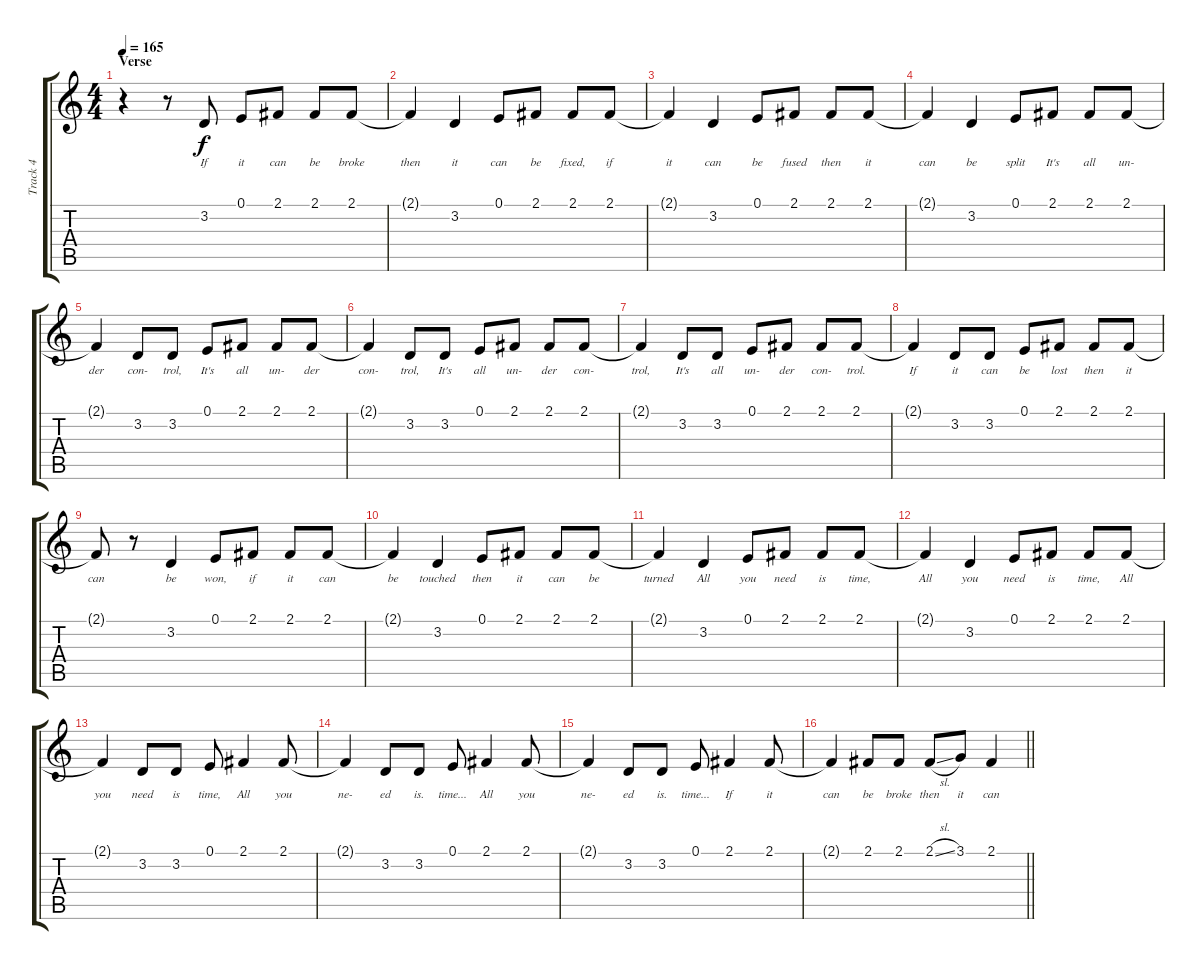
\track ("Track 4" "Track 4") {instrument clarinet}
\staff {score tabs}
\tuning (E4 B3 G3 D3 A2 E2) {hide}
\ts (4 4)
\section ("" "Verse")
\tempo 165
\clef g2
\ks c
r.4{dy f} r.8 3.2.8{lyrics (0 "If") lyrics (1 "") lyrics (2 "") lyrics (3 "") lyrics (4 "")} 0.1.8{lyrics (0 "it") lyrics (1 "") lyrics (2 "") lyrics (3 "") lyrics (4 "")} 2.1.8{lyrics (0 "can") lyrics (1 "") lyrics (2 "") lyrics (3 "") lyrics (4 "")} 2.1.8{lyrics (0 "be") lyrics (1 "") lyrics (2 "") lyrics (3 "") lyrics (4 "")} 2.1.8{lyrics (0 "broke") lyrics (1 "") lyrics (2 "") lyrics (3 "") lyrics (4 "")} |
2.1{t}.4{lyrics (0 "then") lyrics (1 "") lyrics (2 "") lyrics (3 "") lyrics (4 "")} 3.2.4{lyrics (0 "it") lyrics (1 "") lyrics (2 "") lyrics (3 "") lyrics (4 "")} 0.1.8{lyrics (0 "can") lyrics (1 "") lyrics (2 "") lyrics (3 "") lyrics (4 "")} 2.1.8{lyrics (0 "be") lyrics (1 "") lyrics (2 "") lyrics (3 "") lyrics (4 "")} 2.1.8{lyrics (0 "fixed,") lyrics (1 "") lyrics (2 "") lyrics (3 "") lyrics (4 "")} 2.1.8{lyrics (0 "if") lyrics (1 "") lyrics (2 "") lyrics (3 "") lyrics (4 "")} |
2.1{t}.4{lyrics (0 "it") lyrics (1 "") lyrics (2 "") lyrics (3 "") lyrics (4 "")} 3.2.4{lyrics (0 "can") lyrics (1 "") lyrics (2 "") lyrics (3 "") lyrics (4 "")} 0.1.8{lyrics (0 "be") lyrics (1 "") lyrics (2 "") lyrics (3 "") lyrics (4 "")} 2.1.8{lyrics (0 "fused") lyrics (1 "") lyrics (2 "") lyrics (3 "") lyrics (4 "")} 2.1.8{lyrics (0 "then") lyrics (1 "") lyrics (2 "") lyrics (3 "") lyrics (4 "")} 2.1.8{lyrics (0 "it") lyrics (1 "") lyrics (2 "") lyrics (3 "") lyrics (4 "")} |
2.1{t}.4{lyrics (0 "can") lyrics (1 "") lyrics (2 "") lyrics (3 "") lyrics (4 "")} 3.2.4{lyrics (0 "be") lyrics (1 "") lyrics (2 "") lyrics (3 "") lyrics (4 "")} 0.1.8{lyrics (0 "split") lyrics (1 "") lyrics (2 "") lyrics (3 "") lyrics (4 "")} 2.1.8{lyrics (0 "It's") lyrics (1 "") lyrics (2 "") lyrics (3 "") lyrics (4 "")} 2.1.8{lyrics (0 "all") lyrics (1 "") lyrics (2 "") lyrics (3 "") lyrics (4 "")} 2.1.8{lyrics (0 "un-") lyrics (1 "") lyrics (2 "") lyrics (3 "") lyrics (4 "")} |
2.1{t}.4{lyrics (0 "der") lyrics (1 "") lyrics (2 "") lyrics (3 "") lyrics (4 "")} 3.2.8{lyrics (0 "con-") lyrics (1 "") lyrics (2 "") lyrics (3 "") lyrics (4 "")} 3.2.8{lyrics (0 "trol,") lyrics (1 "") lyrics (2 "") lyrics (3 "") lyrics (4 "")} 0.1.8{lyrics (0 "It's") lyrics (1 "") lyrics (2 "") lyrics (3 "") lyrics (4 "")} 2.1.8{lyrics (0 "all") lyrics (1 "") lyrics (2 "") lyrics (3 "") lyrics (4 "")} 2.1.8{lyrics (0 "un-") lyrics (1 "") lyrics (2 "") lyrics (3 "") lyrics (4 "")} 2.1.8{lyrics (0 "der") lyrics (1 "") lyrics (2 "") lyrics (3 "") lyrics (4 "")} |
2.1{t}.4{lyrics (0 "con-") lyrics (1 "") lyrics (2 "") lyrics (3 "") lyrics (4 "")} 3.2.8{lyrics (0 "trol,") lyrics (1 "") lyrics (2 "") lyrics (3 "") lyrics (4 "")} 3.2.8{lyrics (0 "It's") lyrics (1 "") lyrics (2 "") lyrics (3 "") lyrics (4 "")} 0.1.8{lyrics (0 "all") lyrics (1 "") lyrics (2 "") lyrics (3 "") lyrics (4 "")} 2.1.8{lyrics (0 "un-") lyrics (1 "") lyrics (2 "") lyrics (3 "") lyrics (4 "")} 2.1.8{lyrics (0 "der") lyrics (1 "") lyrics (2 "") lyrics (3 "") lyrics (4 "")} 2.1.8{lyrics (0 "con-") lyrics (1 "") lyrics (2 "") lyrics (3 "") lyrics (4 "")} |
2.1{t}.4{lyrics (0 "trol,") lyrics (1 "") lyrics (2 "") lyrics (3 "") lyrics (4 "")} 3.2.8{lyrics (0 "It's") lyrics (1 "") lyrics (2 "") lyrics (3 "") lyrics (4 "")} 3.2.8{lyrics (0 "all") lyrics (1 "") lyrics (2 "") lyrics (3 "") lyrics (4 "")} 0.1.8{lyrics (0 "un-") lyrics (1 "") lyrics (2 "") lyrics (3 "") lyrics (4 "")} 2.1.8{lyrics (0 "der") lyrics (1 "") lyrics (2 "") lyrics (3 "") lyrics (4 "")} 2.1.8{lyrics (0 "con-") lyrics (1 "") lyrics (2 "") lyrics (3 "") lyrics (4 "")} 2.1.8{lyrics (0 "trol.") lyrics (1 "") lyrics (2 "") lyrics (3 "") lyrics (4 "")} |
2.1{t}.4{lyrics (0 "If") lyrics (1 "") lyrics (2 "") lyrics (3 "") lyrics (4 "")} 3.2.8{lyrics (0 "it") lyrics (1 "") lyrics (2 "") lyrics (3 "") lyrics (4 "")} 3.2.8{lyrics (0 "can") lyrics (1 "") lyrics (2 "") lyrics (3 "") lyrics (4 "")} 0.1.8{lyrics (0 "be") lyrics (1 "") lyrics (2 "") lyrics (3 "") lyrics (4 "")} 2.1.8{lyrics (0 "lost") lyrics (1 "") lyrics (2 "") lyrics (3 "") lyrics (4 "")} 2.1.8{lyrics (0 "then") lyrics (1 "") lyrics (2 "") lyrics (3 "") lyrics (4 "")} 2.1.8{lyrics (0 "it") lyrics (1 "") lyrics (2 "") lyrics (3 "") lyrics (4 "")} |
2.1{t}.8{lyrics (0 "can") lyrics (1 "") lyrics (2 "") lyrics (3 "") lyrics (4 "")} r.8 3.2.4{lyrics (0 "be") lyrics (1 "") lyrics (2 "") lyrics (3 "") lyrics (4 "")} 0.1.8{lyrics (0 "won,") lyrics (1 "") lyrics (2 "") lyrics (3 "") lyrics (4 "")} 2.1.8{lyrics (0 "if") lyrics (1 "") lyrics (2 "") lyrics (3 "") lyrics (4 "")} 2.1.8{lyrics (0 "it") lyrics (1 "") lyrics (2 "") lyrics (3 "") lyrics (4 "")} 2.1.8{lyrics (0 "can") lyrics (1 "") lyrics (2 "") lyrics (3 "") lyrics (4 "")} |
2.1{t}.4{lyrics (0 "be") lyrics (1 "") lyrics (2 "") lyrics (3 "") lyrics (4 "")} 3.2.4{lyrics (0 "touched") lyrics (1 "") lyrics (2 "") lyrics (3 "") lyrics (4 "")} 0.1.8{lyrics (0 "then") lyrics (1 "") lyrics (2 "") lyrics (3 "") lyrics (4 "")} 2.1.8{lyrics (0 "it") lyrics (1 "") lyrics (2 "") lyrics (3 "") lyrics (4 "")} 2.1.8{lyrics (0 "can") lyrics (1 "") lyrics (2 "") lyrics (3 "") lyrics (4 "")} 2.1.8{lyrics (0 "be") lyrics (1 "") lyrics (2 "") lyrics (3 "") lyrics (4 "")} |
2.1{t}.4{lyrics (0 "turned") lyrics (1 "") lyrics (2 "") lyrics (3 "") lyrics (4 "")} 3.2.4{lyrics (0 "All") lyrics (1 "") lyrics (2 "") lyrics (3 "") lyrics (4 "")} 0.1.8{lyrics (0 "you") lyrics (1 "") lyrics (2 "") lyrics (3 "") lyrics (4 "")} 2.1.8{lyrics (0 "need") lyrics (1 "") lyrics (2 "") lyrics (3 "") lyrics (4 "")} 2.1.8{lyrics (0 "is") lyrics (1 "") lyrics (2 "") lyrics (3 "") lyrics (4 "")} 2.1.8{lyrics (0 "time,") lyrics (1 "") lyrics (2 "") lyrics (3 "") lyrics (4 "")} |
2.1{t}.4{lyrics (0 "All") lyrics (1 "") lyrics (2 "") lyrics (3 "") lyrics (4 "")} 3.2.4{lyrics (0 "you") lyrics (1 "") lyrics (2 "") lyrics (3 "") lyrics (4 "")} 0.1.8{lyrics (0 "need") lyrics (1 "") lyrics (2 "") lyrics (3 "") lyrics (4 "")} 2.1.8{lyrics (0 "is") lyrics (1 "") lyrics (2 "") lyrics (3 "") lyrics (4 "")} 2.1.8{lyrics (0 "time,") lyrics (1 "") lyrics (2 "") lyrics (3 "") lyrics (4 "")} 2.1.8{lyrics (0 "All") lyrics (1 "") lyrics (2 "") lyrics (3 "") lyrics (4 "")} |
2.1{t}.4{lyrics (0 "you") lyrics (1 "") lyrics (2 "") lyrics (3 "") lyrics (4 "")} 3.2.8{lyrics (0 "need") lyrics (1 "") lyrics (2 "") lyrics (3 "") lyrics (4 "")} 3.2.8{lyrics (0 "is") lyrics (1 "") lyrics (2 "") lyrics (3 "") lyrics (4 "")} 0.1.8{lyrics (0 "time,") lyrics (1 "") lyrics (2 "") lyrics (3 "") lyrics (4 "")} 2.1.4{lyrics (0 "All") lyrics (1 "") lyrics (2 "") lyrics (3 "") lyrics (4 "")} 2.1.8{lyrics (0 "you") lyrics (1 "") lyrics (2 "") lyrics (3 "") lyrics (4 "")} |
2.1{t}.4{lyrics (0 "ne-") lyrics (1 "") lyrics (2 "") lyrics (3 "") lyrics (4 "")} 3.2.8{lyrics (0 "ed") lyrics (1 "") lyrics (2 "") lyrics (3 "") lyrics (4 "")} 3.2.8{lyrics (0 "is.") lyrics (1 "") lyrics (2 "") lyrics (3 "") lyrics (4 "")} 0.1.8{lyrics (0 "time...") lyrics (1 "") lyrics (2 "") lyrics (3 "") lyrics (4 "")} 2.1.4{lyrics (0 "All") lyrics (1 "") lyrics (2 "") lyrics (3 "") lyrics (4 "")} 2.1.8{lyrics (0 "you") lyrics (1 "") lyrics (2 "") lyrics (3 "") lyrics (4 "")} |
2.1{t}.4{lyrics (0 "ne-") lyrics (1 "") lyrics (2 "") lyrics (3 "") lyrics (4 "")} 3.2.8{lyrics (0 "ed") lyrics (1 "") lyrics (2 "") lyrics (3 "") lyrics (4 "")} 3.2.8{lyrics (0 "is.") lyrics (1 "") lyrics (2 "") lyrics (3 "") lyrics (4 "")} 0.1.8{lyrics (0 "time...") lyrics (1 "") lyrics (2 "") lyrics (3 "") lyrics (4 "")} 2.1.4{lyrics (0 "If") lyrics (1 "") lyrics (2 "") lyrics (3 "") lyrics (4 "")} 2.1.8{lyrics (0 "it") lyrics (1 "") lyrics (2 "") lyrics (3 "") lyrics (4 "")} |
\barLineRight lightlight
2.1{t}.4{lyrics (0 "can") lyrics (1 "") lyrics (2 "") lyrics (3 "") lyrics (4 "")} 2.1.8{lyrics (0 "be") lyrics (1 "") lyrics (2 "") lyrics (3 "") lyrics (4 "")} 2.1.8{lyrics (0 "broke") lyrics (1 "") lyrics (2 "") lyrics (3 "") lyrics (4 "")} 2.1{sl}.8{lyrics (0 "then") lyrics (1 "") lyrics (2 "") lyrics (3 "") lyrics (4 "")} 3.1.8{lyrics (0 "it") lyrics (1 "") lyrics (2 "") lyrics (3 "") lyrics (4 "")} 2.1.4{lyrics (0 "can") lyrics (1 "") lyrics (2 "") lyrics (3 "") lyrics (4 "")}
